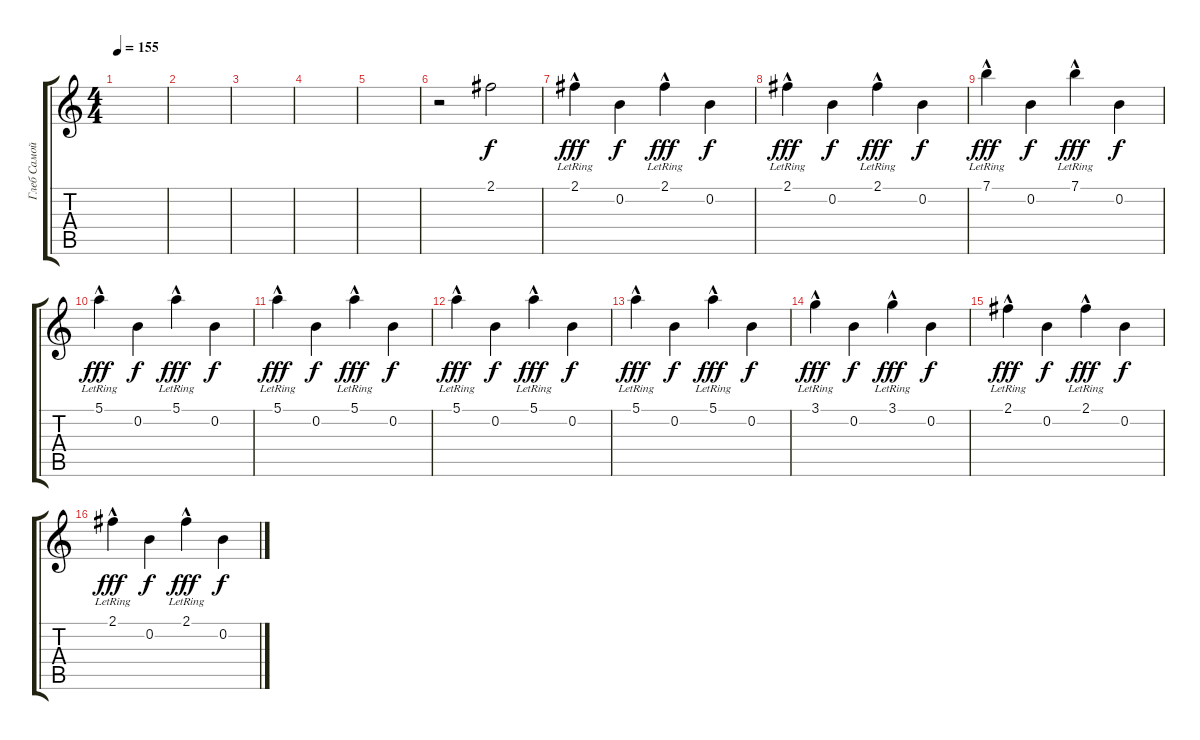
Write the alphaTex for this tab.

\track ("Глеб Самойлов" "Глеб Самой") {instrument electricguitarclean}
\staff {score tabs}
\tuning (E4 B3 G3 D3 A2 E2) {hide}
\ts (4 4)
\tempo 155
\clef g2
\ks c
|
|
|
|
|
r.2 2.1.2 |
2.1{hac lr}.4{dy fff} 0.2.4{dy f} 2.1{hac lr}.4{dy fff} 0.2.4{dy f} |
2.1{hac lr}.4{dy fff} 0.2.4{dy f} 2.1{hac lr}.4{dy fff} 0.2.4{dy f} |
7.1{hac lr}.4{dy fff} 0.2.4{dy f} 7.1{hac lr}.4{dy fff} 0.2.4{dy f} |
5.1{hac lr}.4{dy fff} 0.2.4{dy f} 5.1{hac lr}.4{dy fff} 0.2.4{dy f} |
5.1{hac lr}.4{dy fff} 0.2.4{dy f} 5.1{hac lr}.4{dy fff} 0.2.4{dy f} |
5.1{hac lr}.4{dy fff} 0.2.4{dy f} 5.1{hac lr}.4{dy fff} 0.2.4{dy f} |
5.1{hac lr}.4{dy fff} 0.2.4{dy f} 5.1{hac lr}.4{dy fff} 0.2.4{dy f} |
3.1{hac lr}.4{dy fff} 0.2.4{dy f} 3.1{hac lr}.4{dy fff} 0.2.4{dy f} |
2.1{hac lr}.4{dy fff} 0.2.4{dy f} 2.1{hac lr}.4{dy fff} 0.2.4{dy f} |
2.1{hac lr}.4{dy fff} 0.2.4{dy f} 2.1{hac lr}.4{dy fff} 0.2.4{dy f}
